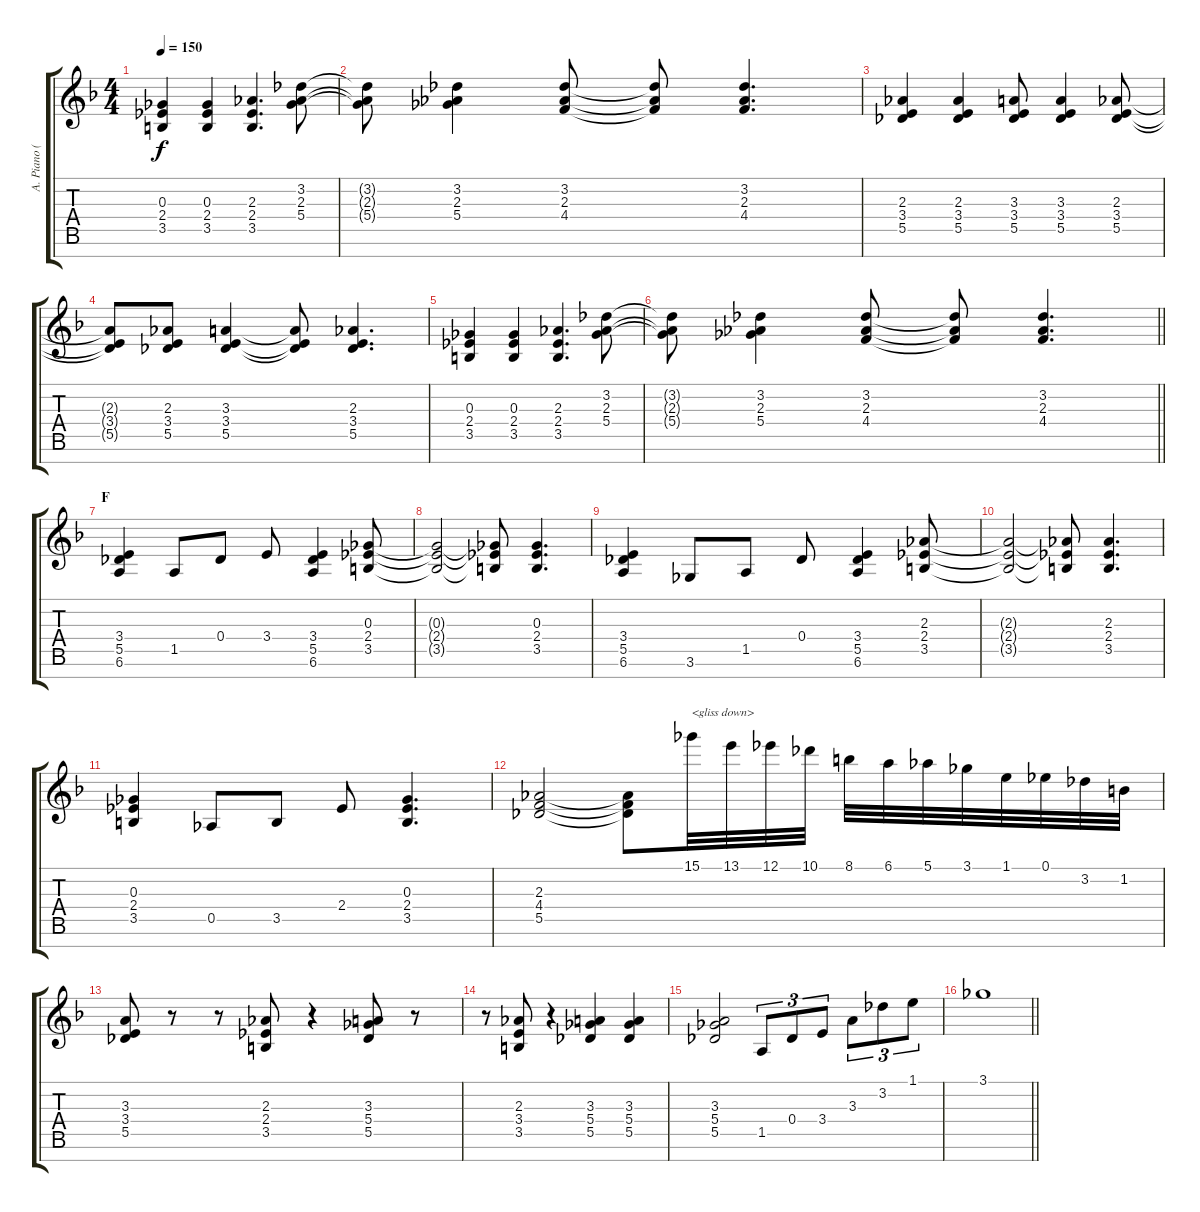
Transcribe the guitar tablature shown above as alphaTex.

\track ("A. Piano (Right Hand)" "A. Piano (") {instrument acousticgrandpiano}
\staff {score tabs}
\tuning (Eb5 Bb4 Gb4 Db4 Ab3 Eb3 Bb2) {hide}
\ts (4 4)
\tempo 150
\clef g2
\ks f
(0.3 2.4 3.5).4{dy f} (0.3 2.4 3.5).4 (2.3 2.4 3.5).4{d} (3.2 2.3 5.4).8 |
(3.2{t} 2.3{t} 5.4{t}).8 (3.2 2.3 5.4).4 (3.2 2.3 4.4).8 (3.2{t} 2.3{t} 4.4{t}).8 (3.2 2.3 4.4).4{d} |
(2.3 3.4 5.5).4 (2.3 3.4 5.5).4 (3.3 3.4 5.5).8 (3.3 3.4 5.5).4 (2.3 3.4 5.5).8 |
(2.3{t} 3.4{t} 5.5{t}).8 (2.3 3.4 5.5).8 (3.3 3.4 5.5).4 (3.3{t} 3.4{t} 5.5{t}).8 (2.3 3.4 5.5).4{d} |
(0.3 2.4 3.5).4 (0.3 2.4 3.5).4 (2.3 2.4 3.5).4{d} (3.2 2.3 5.4).8 |
\barLineRight lightlight
(3.2{t} 2.3{t} 5.4{t}).8 (3.2 2.3 5.4).4 (3.2 2.3 4.4).8 (3.2{t} 2.3{t} 4.4{t}).8 (3.2 2.3 4.4).4{d} |
\section ("" "F")
(3.4 5.5 6.6).4 1.5.8 0.4.8 3.4.8 (3.4 5.5 6.6).4 (0.3 2.4 3.5).8 |
(0.3{t} 2.4{t} 3.5{t}).2 (0.3{t} 2.4{t} 3.5{t}).8 (0.3 2.4 3.5).4{d} |
(3.4 5.5 6.6).4 3.6.8 1.5.8 0.4.8 (3.4 5.5 6.6).4 (2.3 2.4 3.5).8 |
(2.3{t} 2.4{t} 3.5{t}).2 (2.3{t} 2.4{t} 3.5{t}).8 (2.3 2.4 3.5).4{d} |
(0.3 2.4 3.5).4 0.5.8 3.5.8 2.4.8 (0.3 2.4 3.5).4{d} |
(2.3 4.4 5.5).2 (2.3{t} 4.4{t} 5.5{t}).8 15.1.32{txt "<gliss down>"} 13.1.32 12.1.32 10.1.32 8.1.32 6.1.32 5.1.32 3.1.32 1.1.32 0.1.32 3.2.32 1.2.32 |
(3.3 3.4 5.5).8 r.8 r.8 (2.3 2.4 3.5).8 r.4 (3.3 5.4 5.5).8 r.8 |
r.8 (2.3 3.4 3.5).8 r.4 (3.3 5.4 5.5).4 (3.3 5.4 5.5).4 |
(3.3 5.4 5.5).2 1.5.8{tu (3 2)} 0.4.8{tu (3 2)} 3.4.8{tu (3 2)} 3.3.8{tu (3 2)} 3.2.8{tu (3 2)} 1.1.8{tu (3 2)} |
\barLineRight lightlight
3.1.1
